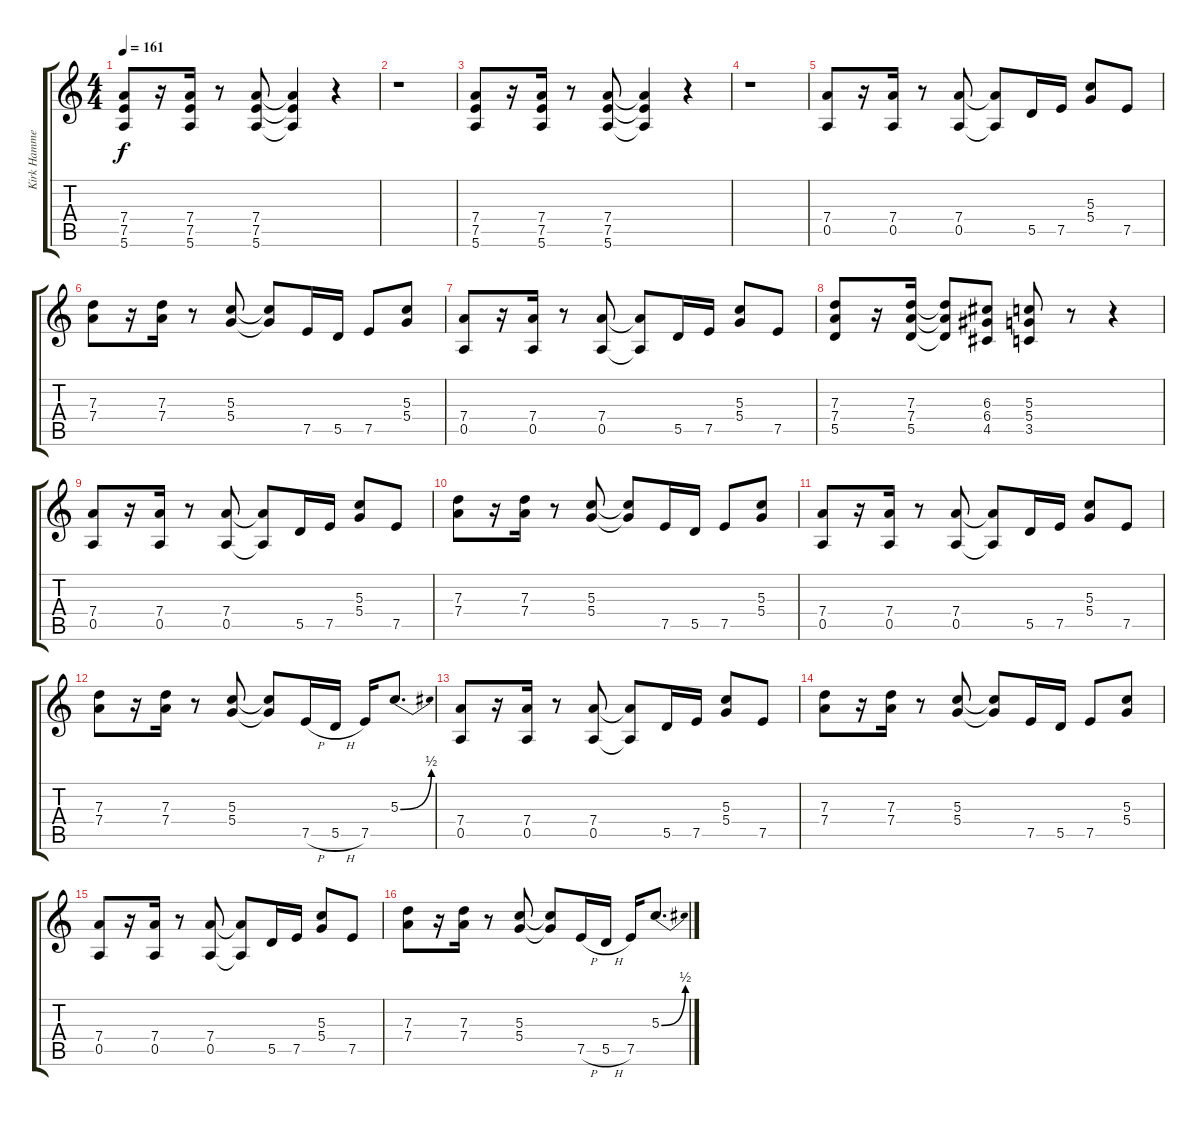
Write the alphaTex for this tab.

\track ("Kirk Hammet (Ov. Gtr)" "Kirk Hamme") {instrument distortionguitar}
\staff {score tabs}
\tuning (E4 B3 G3 D3 A2 E2) {hide}
\ts (4 4)
\tempo 161
\clef g2
\ks c
(7.4 7.5 5.6).8{dy f} r.16 (7.4 7.5 5.6).16 r.8 (7.4 7.5 5.6).8 (7.4{t} 7.5{t} 5.6{t}).4 r.4 |
r.1 |
(7.4 7.5 5.6).8 r.16 (7.4 7.5 5.6).16 r.8 (7.4 7.5 5.6).8 (7.4{t} 7.5{t} 5.6{t}).4 r.4 |
r.1 |
(7.4 0.5).8 r.16 (7.4 0.5).16 r.8 (7.4 0.5).8 (7.4{t} 0.5{t}).8 5.5.16 7.5.16 (5.3 5.4).8 7.5.8 |
(7.3 7.4).8 r.16 (7.3 7.4).16 r.8 (5.3 5.4).8 (5.3{t} 5.4{t}).8 7.5.16 5.5.16 7.5.8 (5.3 5.4).8 |
(7.4 0.5).8 r.16 (7.4 0.5).16 r.8 (7.4 0.5).8 (7.4{t} 0.5{t}).8 5.5.16 7.5.16 (5.3 5.4).8 7.5.8 |
(7.3 7.4 5.5).8 r.16 (7.3 7.4 5.5).16 (7.3{t} 7.4{t} 5.5{t}).8 (6.3 6.4 4.5).8 (5.3 5.4 3.5).8 r.8 r.4 |
(7.4 0.5).8 r.16 (7.4 0.5).16 r.8 (7.4 0.5).8 (7.4{t} 0.5{t}).8 5.5.16 7.5.16 (5.3 5.4).8 7.5.8 |
(7.3 7.4).8 r.16 (7.3 7.4).16 r.8 (5.3 5.4).8 (5.3{t} 5.4{t}).8 7.5.16 5.5.16 7.5.8 (5.3 5.4).8 |
(7.4 0.5).8 r.16 (7.4 0.5).16 r.8 (7.4 0.5).8 (7.4{t} 0.5{t}).8 5.5.16 7.5.16 (5.3 5.4).8 7.5.8 |
(7.3 7.4).8 r.16 (7.3 7.4).16 r.8 (5.3 5.4).8 (5.3{t} 5.4{t}).8 7.5{h}.16 5.5{h}.16 7.5.16 5.3{be (bend 0 0 60 2)}.8{d} |
(7.4 0.5).8 r.16 (7.4 0.5).16 r.8 (7.4 0.5).8 (7.4{t} 0.5{t}).8 5.5.16 7.5.16 (5.3 5.4).8 7.5.8 |
(7.3 7.4).8 r.16 (7.3 7.4).16 r.8 (5.3 5.4).8 (5.3{t} 5.4{t}).8 7.5.16 5.5.16 7.5.8 (5.3 5.4).8 |
(7.4 0.5).8 r.16 (7.4 0.5).16 r.8 (7.4 0.5).8 (7.4{t} 0.5{t}).8 5.5.16 7.5.16 (5.3 5.4).8 7.5.8 |
(7.3 7.4).8 r.16 (7.3 7.4).16 r.8 (5.3 5.4).8 (5.3{t} 5.4{t}).8 7.5{h}.16 5.5{h}.16 7.5.16 5.3{be (bend 0 0 60 2)}.8{d}
